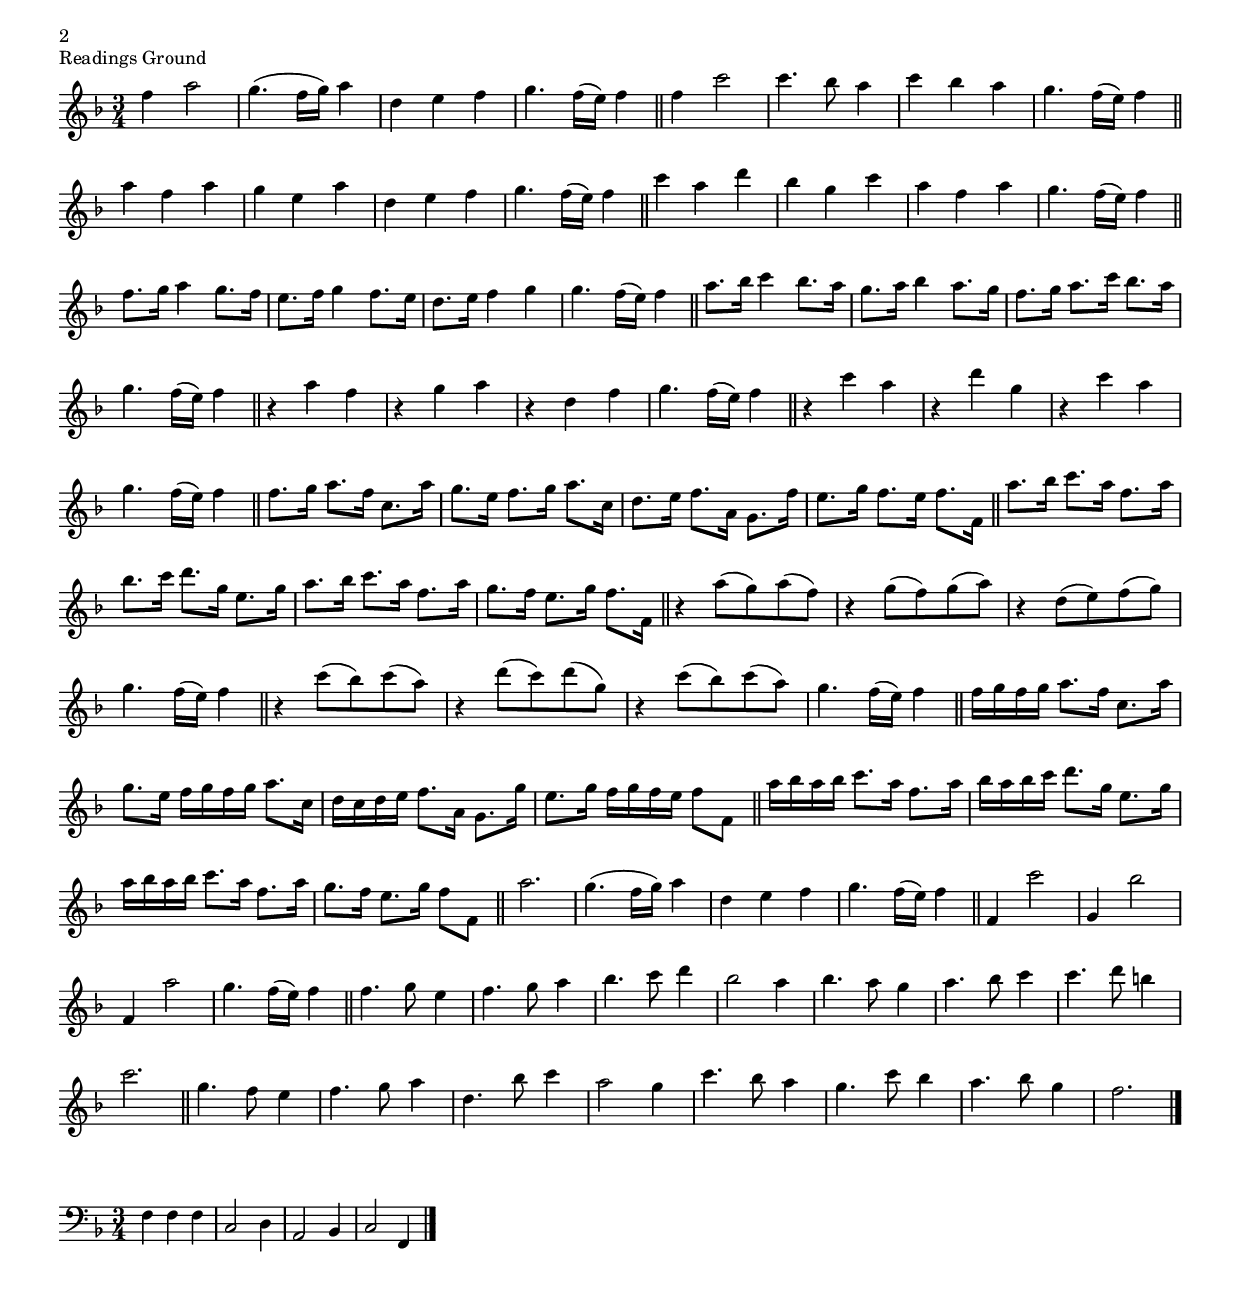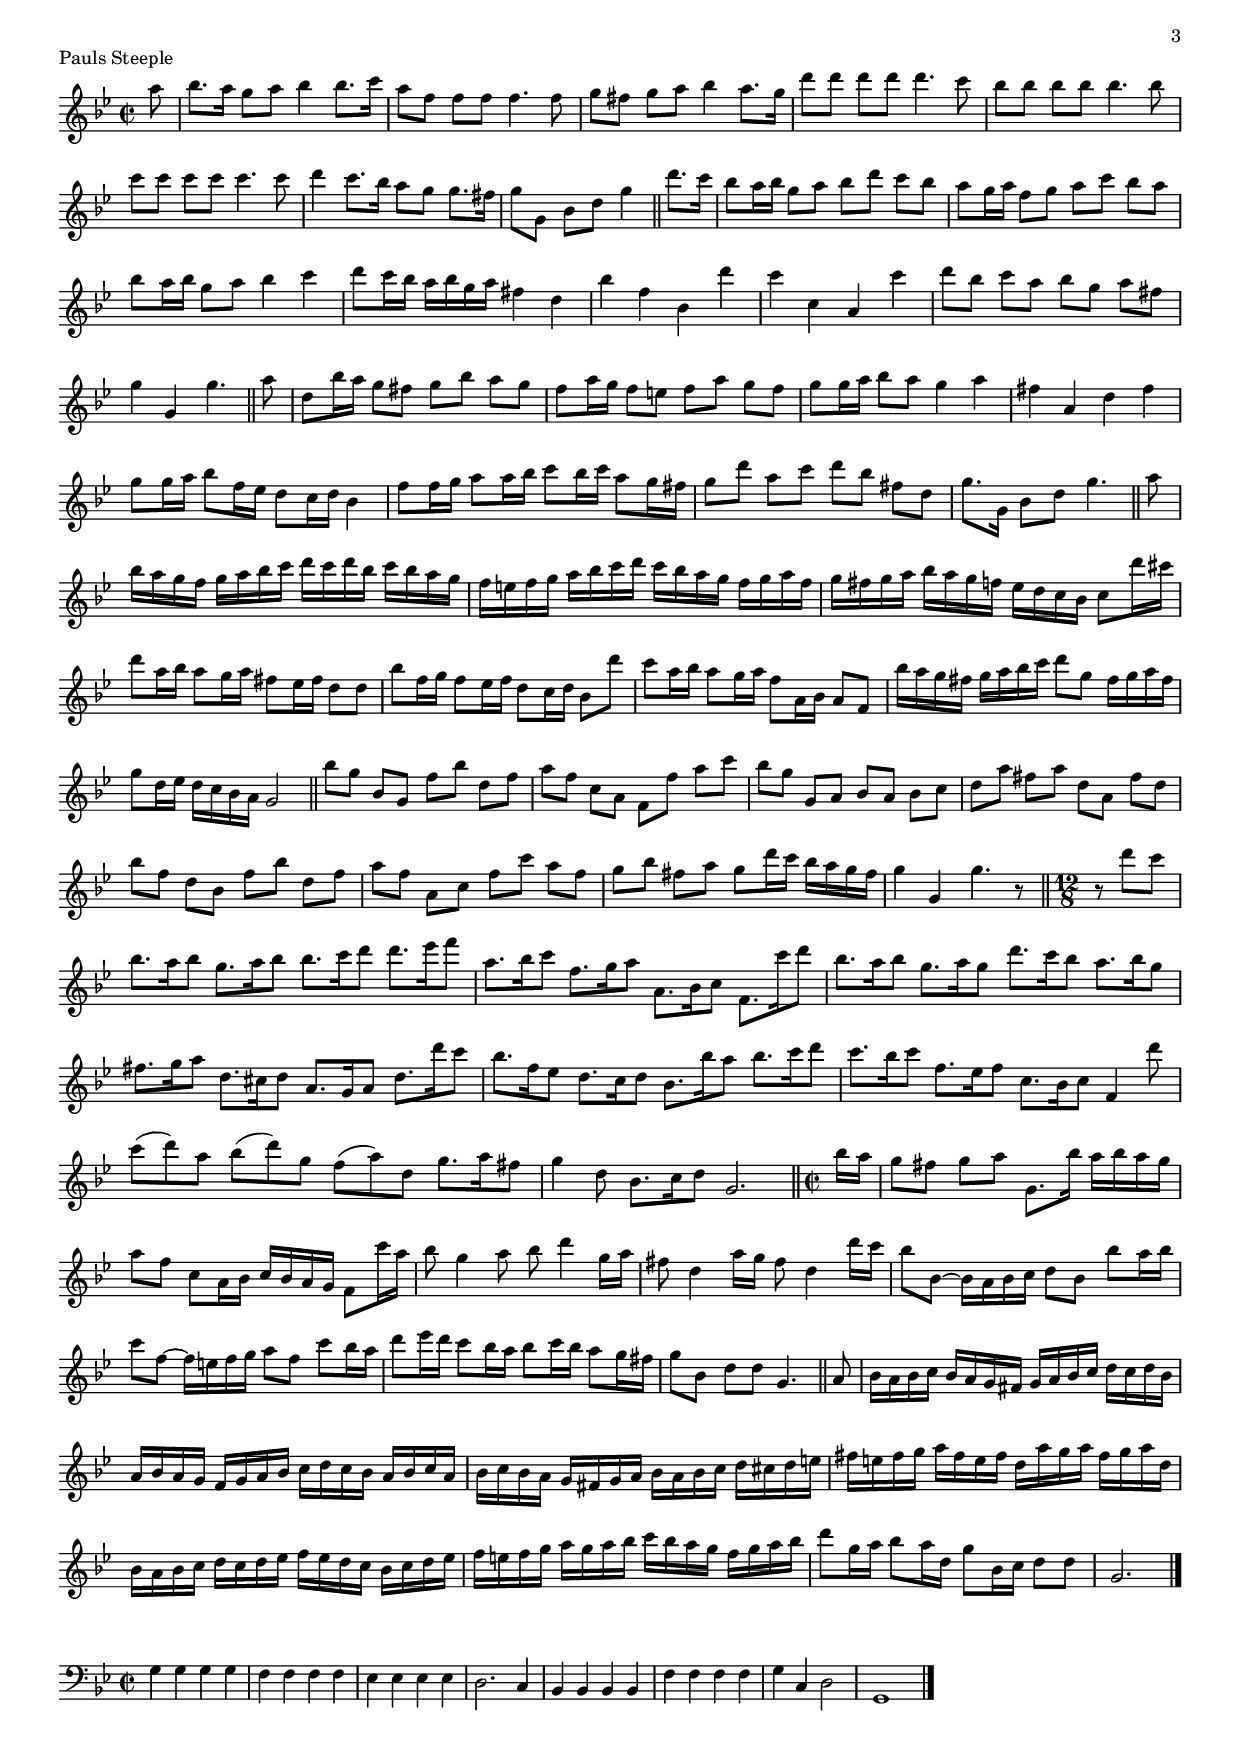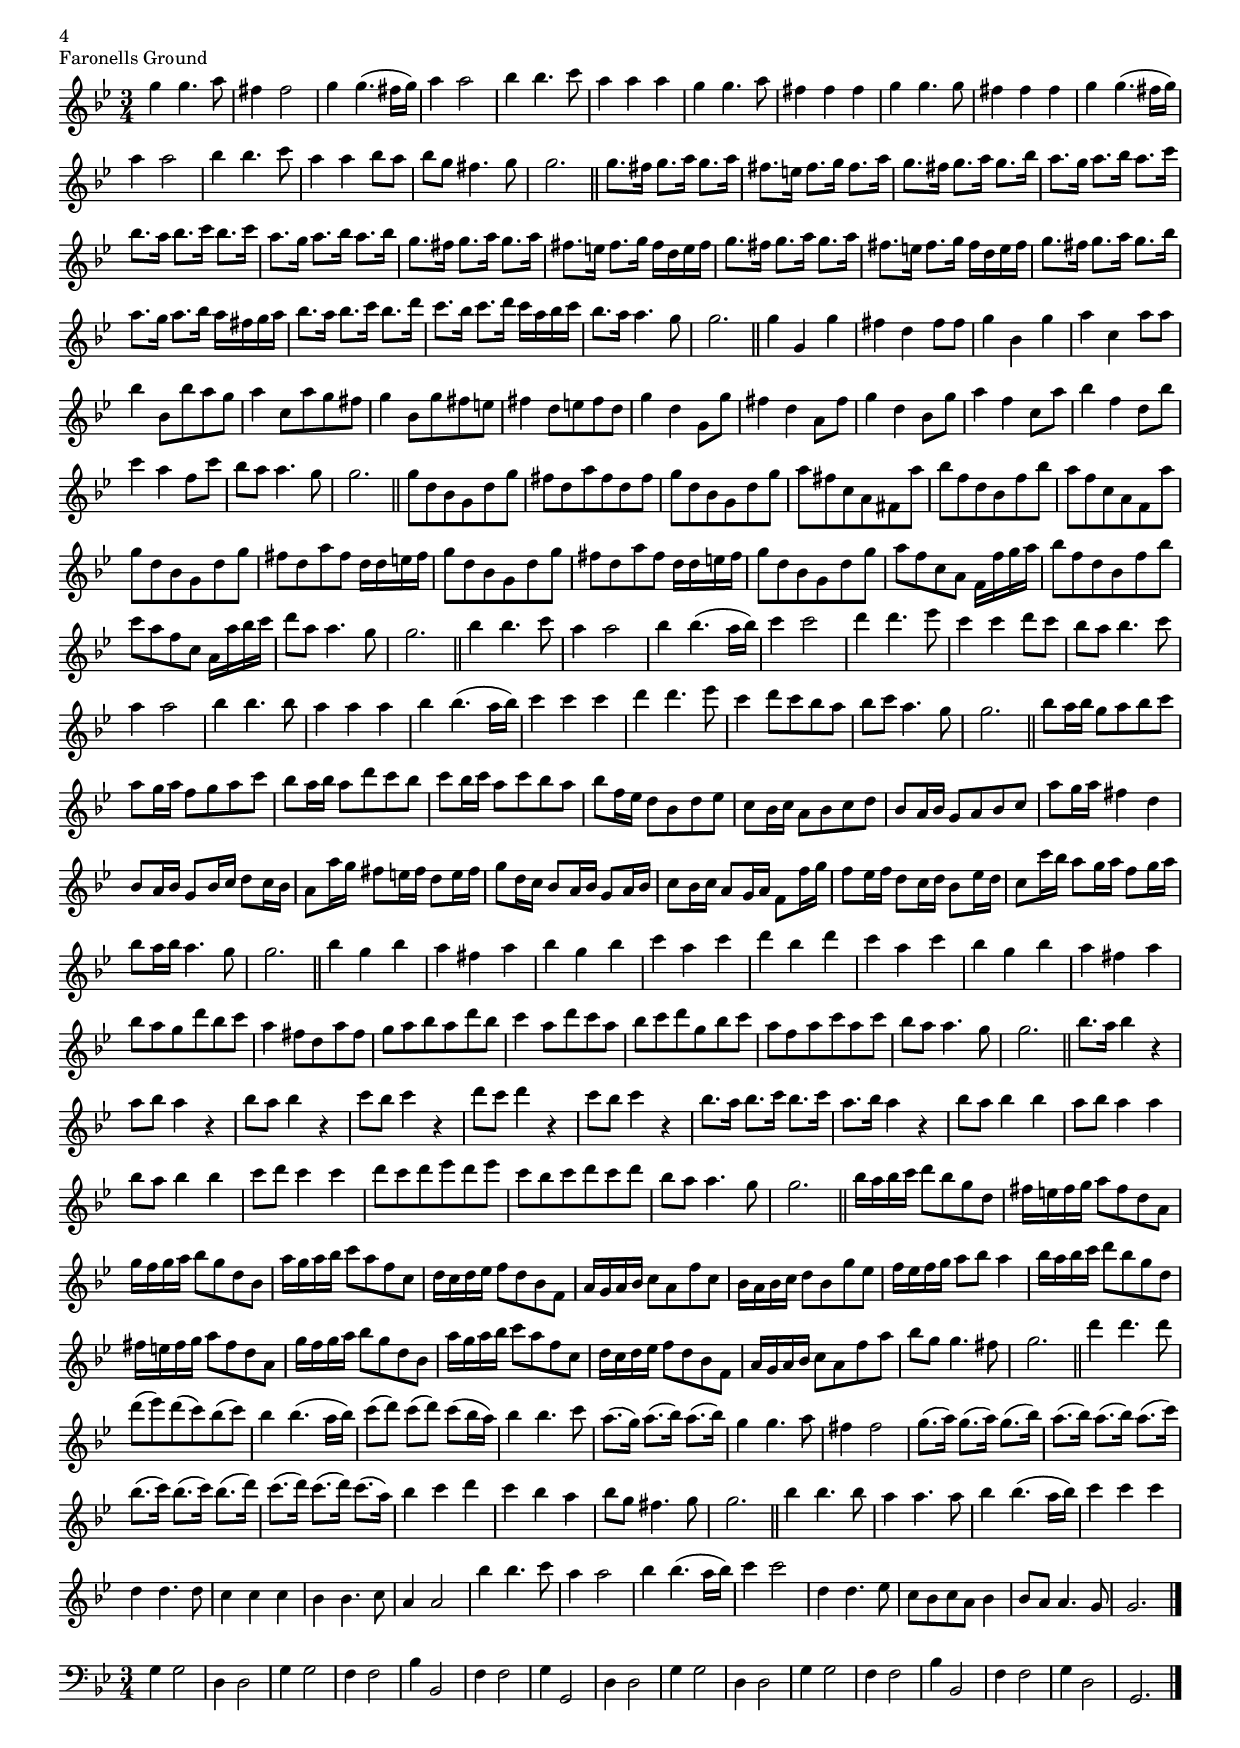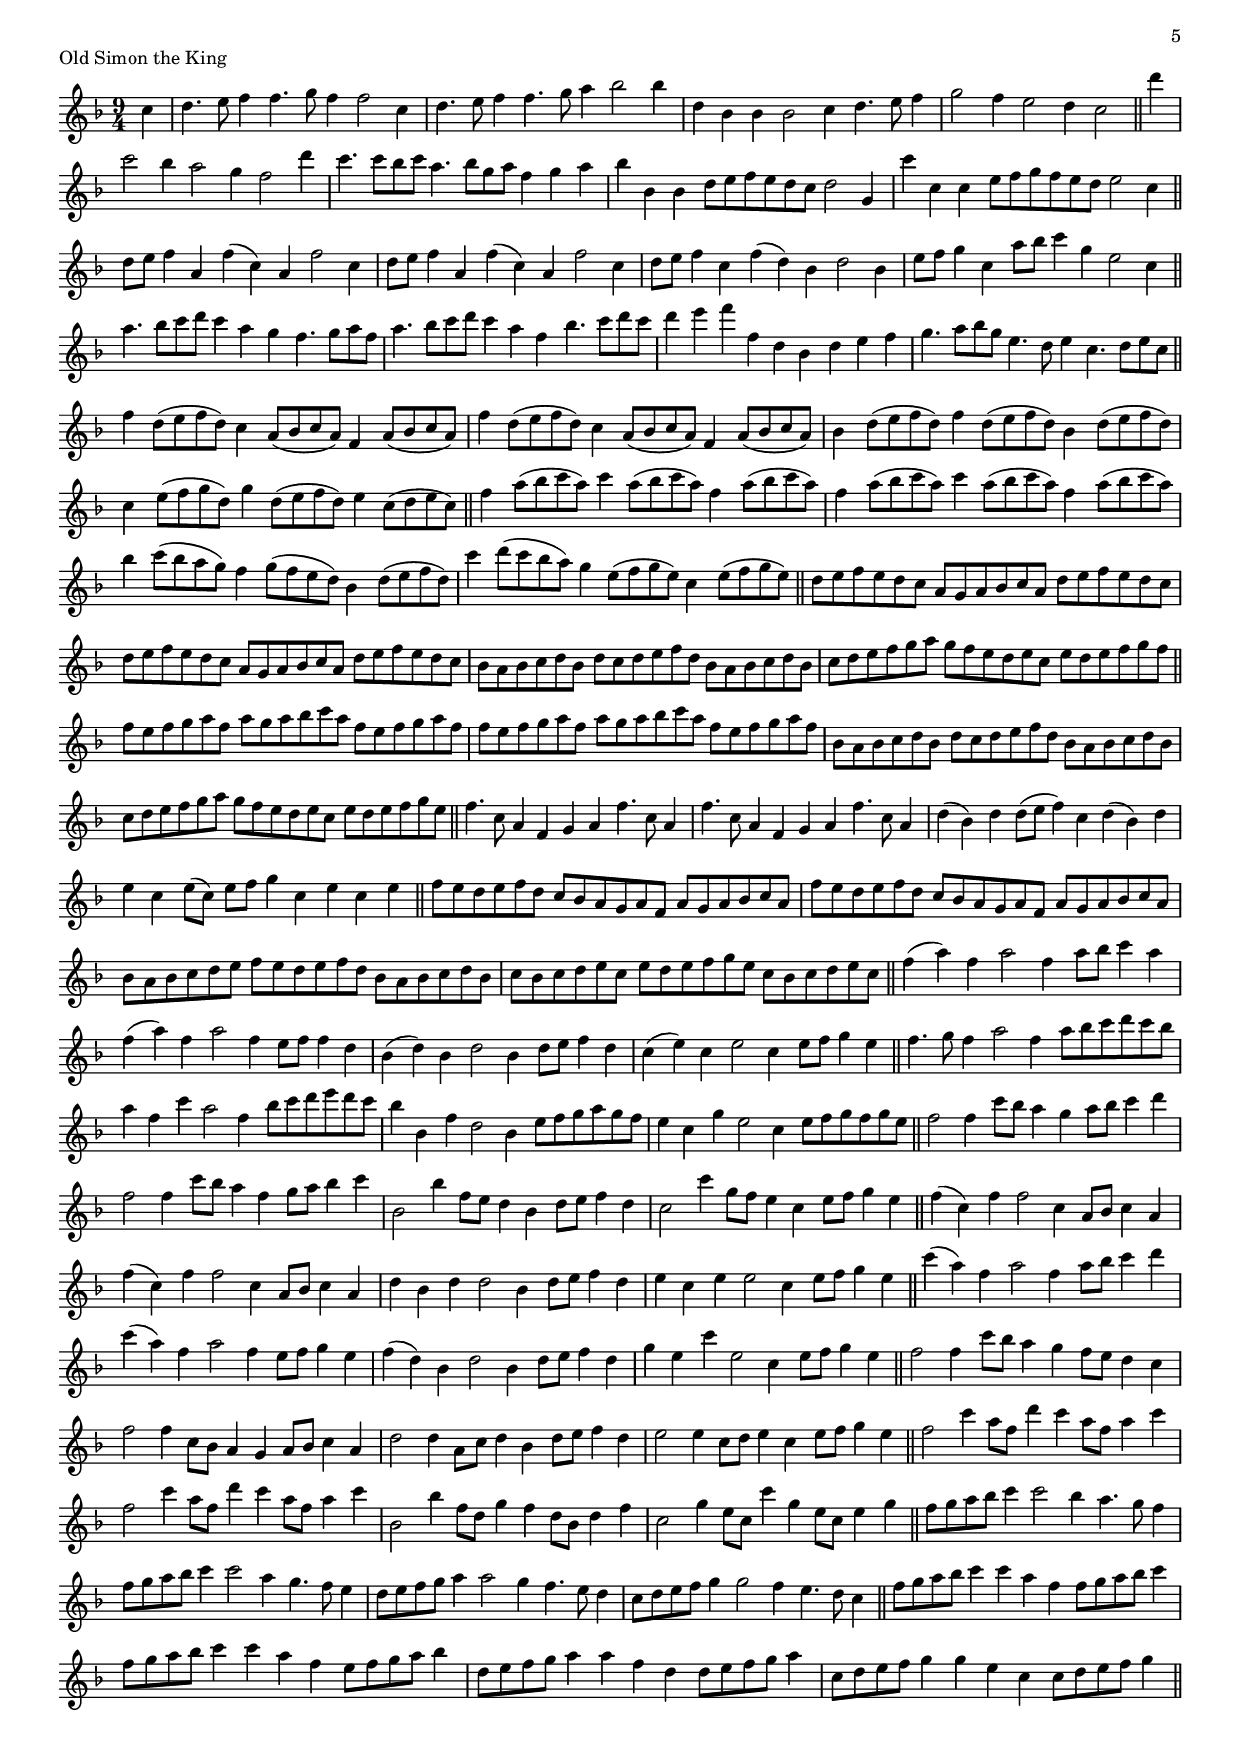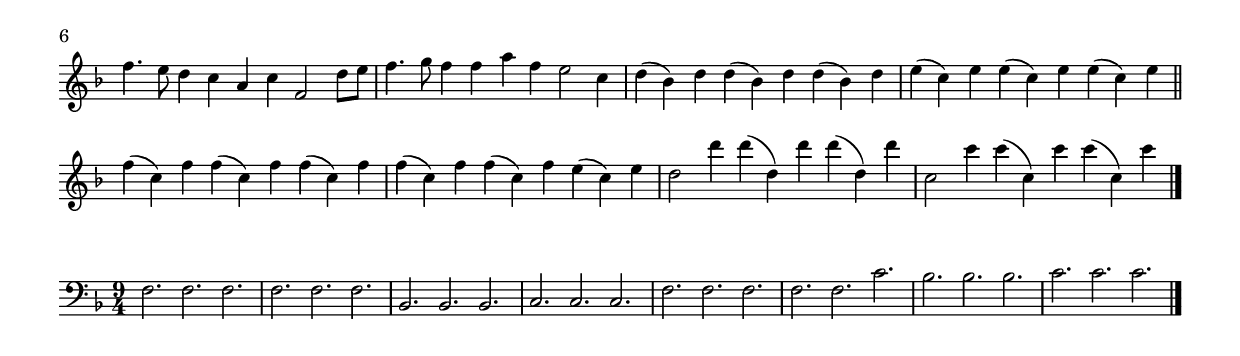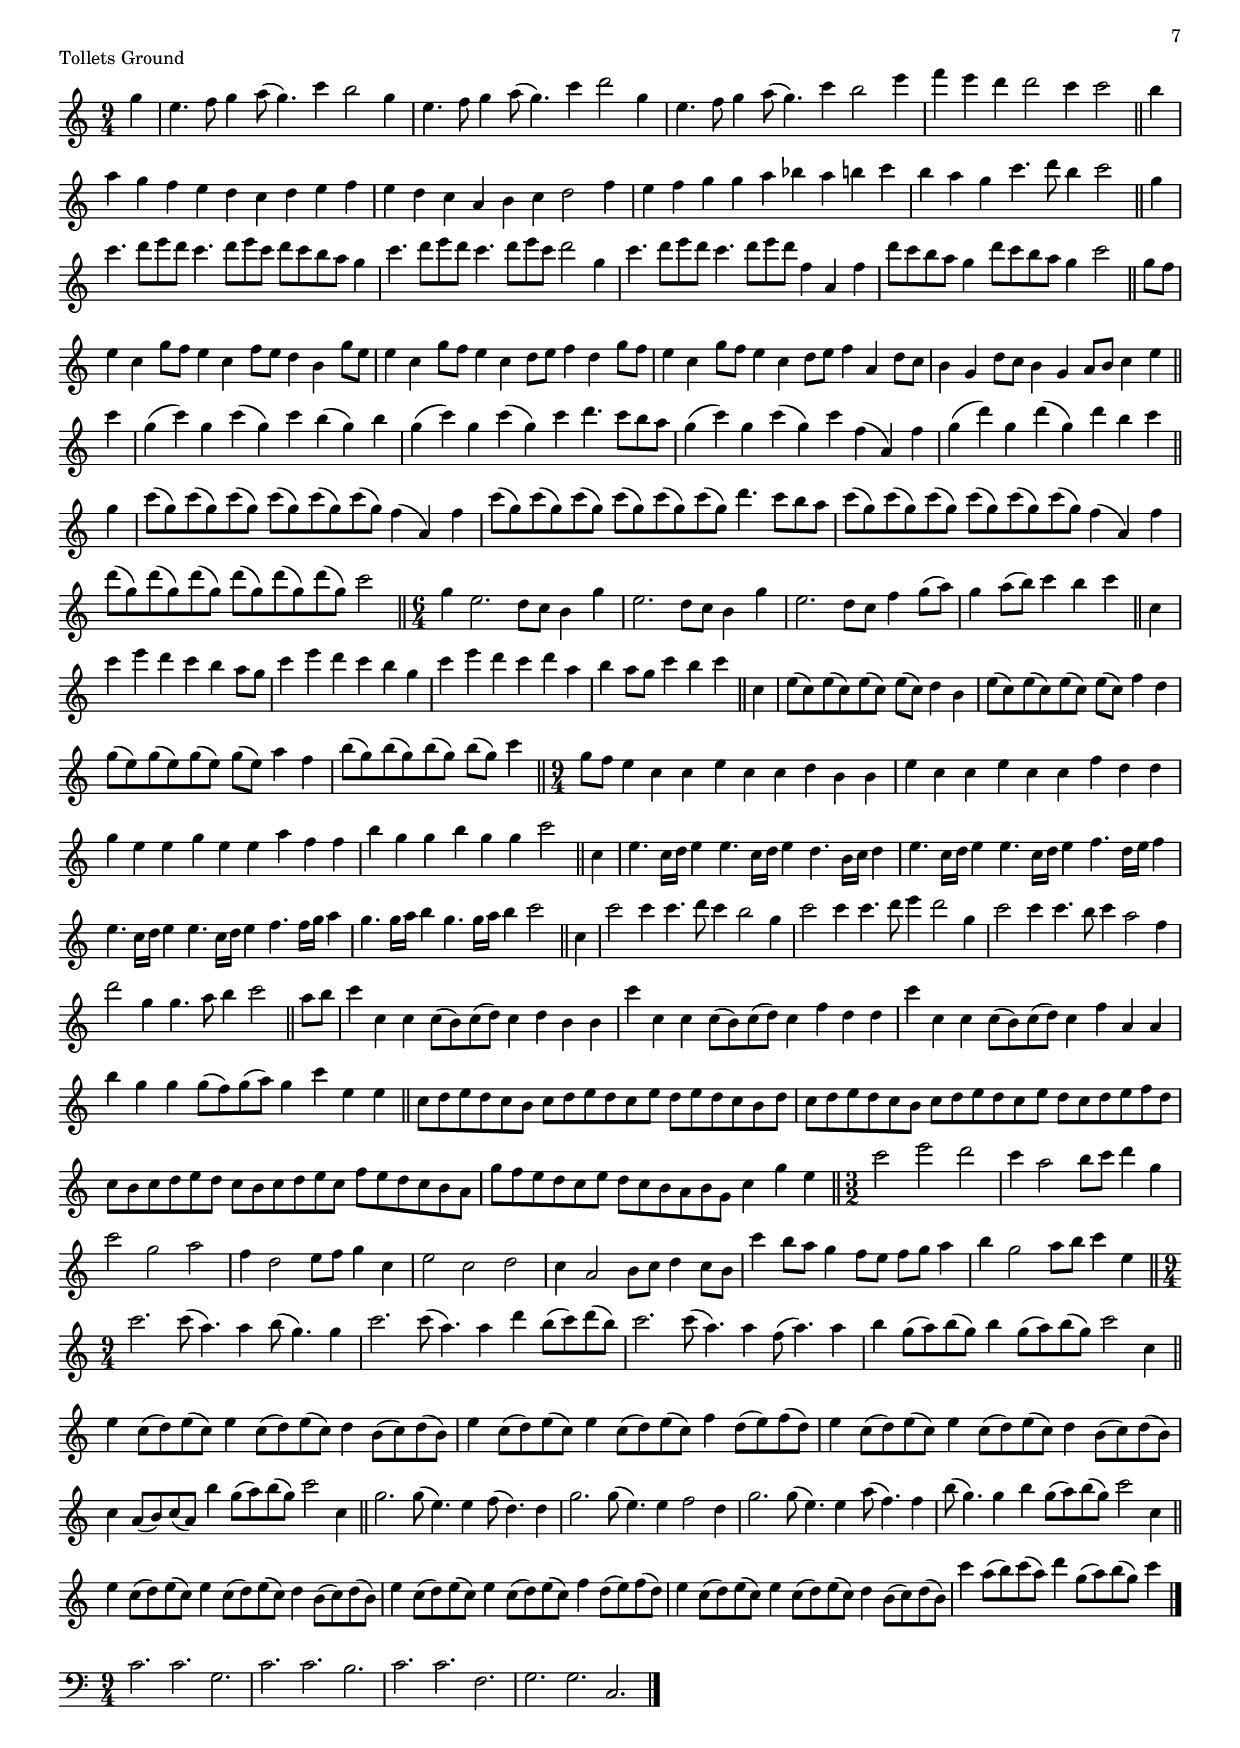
\version "2.18.0"

#(ly:set-option 'point-and-click #f)
#(set-global-staff-size 16)

\paper {
  page-breaking = #ly:minimal-breaking
  ragged-bottom = ##t

  tocPartMarkup = \markup \large \column {
    \hspace #1
    \fill-line { \null \italic \fromproperty #'toc:text \null }
    \hspace #1
  }
  tocItemMarkup = \tocItemWithDotsMarkup
}

tocPart = #(define-music-function (parser location text) (markup?)
   (add-toc-item! 'tocPartMarkup text))

\layout {
  indent = 0.0

  \context {
    \Score
    \remove "Bar_number_engraver"
  }

  \context{
    \Staff
%     \consists "Custos_engraver"
%     \override Custos #'style = #'hufnagel
%     \override Custos #'neutral-direction = #UP
%     \override Rest #'style = #'classical
  }
}

\header {
  title = "The Division Flute"
  subtitle = ""
}

\markuplist \table-of-contents \pageBreak

% \include "title-page.ly"

\tocPart \markup { Part One }
\version "2.16.0"

preamble = {
  \key f \major
  \time 3/4
}

\tocItem \markup { Readings Ground }

\score {
  \relative c'' {
    \preamble

    f4 a2 | g4.( f16 g) a4 | d,4 e f | g4. f16( e) f4 \bar "||"

    f4 c'2 | c4. bes8 a4 | c4 bes a | g4. f16( e) f4 \bar "||"

    a4 f a | g e a | d, e f | g4. f16( e) f4 \bar "||"

    c'4 a d | bes g c | a f a | g4. f16( e) f4 \bar "||"

    f8. g16 a4 g8. f16 | e8. f16 g4 f8. e16 |
    d8. e16 f4 g | g4. f16( e) f4 \bar "||"

    a8. bes16 c4 bes8. a16 | g8. a16 bes4 a8. g16 |
    f8. g16 a8. c16 bes8. a16 | g4. f16( e) f4 \bar "||"

    r4 a f | r g a | r d, f | g4. f16( e) f4 \bar "||"

    r4 c' a | r d g, | r c a | g4. f16( e) f4 \bar "||"

    f8. g16 a8. f16 c8. a'16 | g8. e16 f8. g16 a8. c,16 |
    d8. e16 f8. a,16 g8. f'16 | e8. g16 f8. e16 f8. f,16 \bar "||"

    a'8. bes16 c8. a16 f8. a16 | bes8. c16 d8. g,16 e8. g16 |
    a8. bes16 c8. a16 f8. a16 | g8. f16 e8. g16 f8. f,16 \bar "||"

    r4 a'8( g) a( f) | r4 g8( f) g( a) |
    r4 d,8( e) f( g) | g4. f16( e) f4 \bar "||"

    r4 c'8( bes) c( a) | r4 d8( c) d( g,) |
    r4 c8( bes) c( a) | g4. f16( e) f4 \bar "||"

    f16 g f g a8. f16 c8. a'16 | g8. e16 f g f g a8. c,16 |
    d16 c d e f8. a,16 g8. g'16 | e8. g16 f g f e f8 f, \bar "||"

    a'16 bes a bes c8. a16 f8. a16 | bes16 a bes c d8. g,16 e8. g16 |
    a16 bes a bes c8. a16 f8. a16 | g8. f16 e8. g16 f8 f, \bar "||"

    a'2. | g4.( f16 g) a4 | d,4 e f | g4. f16( e) f4 \bar "||"

    f,4 c''2 | g,4 bes'2 | f,4 a'2 | g4. f16( e) f4 \bar "||"

    f4. g8 e4 | f4. g8 a4 | bes4. c8 d4 | bes2 a4 |
    bes4. a8 g4 | a4. bes8 c4 | c4. d8 b4 | c2. \bar "||"

    g4. f8 e4 | f4. g8 a4 | d,4. bes'8 c4 | a2 g4 |
    c4. bes8 a4 | g4. c8 bes4 | a4. bes8 g4 | f2. \bar "|." \break
  }

  \header {
    piece = "Readings Ground"
  }
}

\score {
  \relative c {
    \preamble
    \clef bass

    f4 f f | c2 d4 | a2 bes4 | c2 f,4 \bar "|."
  }

  \header {
    meter = "Ground bass"
  }
}
 \pageBreak
\version "2.16.0"

preamble = {
  \key bes \major
  \time 2/2
  \set Score.baseMoment = #(ly:make-moment 1 4)
  \set Score.beatStructure = #'(1 1 1 1)
  \defaultTimeSignature
}

\tocItem \markup { Pauls Steeple }

\score {
  \relative c'' {
    \preamble

    \partial 8 a'8 |
    bes8. a16 g8 a bes4 bes8. c16 | a8 f f f f4. f8 |
    g8 fis g a bes4 a8. g16 | d'8 d d d d4. c8 |
    bes8 bes bes bes bes4. bes8 | c8 c c c c4. c8 |
    d4 c8. bes16 a8 g g8. fis16 | g8 g, bes d g4 \bar "||"

    d'8. c16 |
    bes8 a16 bes g8 a bes d c bes | a8 g16 a f8 g a c bes a |
    bes8 a16 bes g8 a bes4 c | d8 c16 bes a bes g a fis4 d |
    bes'4 f bes, d' | c c, a c' | d8 bes c a bes g a fis | g4 g, g'4. \bar "||"

    a8 |
    d,8 bes'16 a g8 fis g bes a g | f8 a16 g f8 e f a g f |
    g8 g16 a bes8 a g4 a | fis4 a, d fis |
    g8 g16 a bes8 f16 es d8 c16 d bes4 | f'8 f16 g a8 a16 bes c8 bes16 c a8 g16 fis |
    g8 d' a c d bes fis d | g8. g,16 bes8 d g4. \bar "||"

    a8 |
    bes16 a g f g a bes c d c d bes c bes a g | f16 e f g a bes c d c bes a g f g a f |
    g16 fis g a bes a g f es d c bes c8 d'16 cis | d8 a16 bes a8 g16 a fis8 es16 fis d8 d |
    bes'8 f16 g f8 es16 f d8 c16 d bes8 d' | c8 a16 bes a8 g16 a f8 a,16 bes a8 f |
    bes'16 a g fis g a bes c d8 g, fis16 g a fis | g8 d16 es d c bes a g2 \bar "||"

    bes'8 g bes, g f' bes d, f | a8 f c a f f' a c |
    bes8 g g, a bes a bes c | d8 a' fis a d, a fis' d |
    bes'8 f d bes f' bes d, f | a8 f a, c f c' a f |
    g8 bes fis a g d'16 c bes a g fis |
    g4 g, g'4. r8 \bar "||"

    \time 12/8
    \set Score.measureLength = #(ly:make-moment 3 8)
    r8 d'8 c |
    \set Score.measureLength = #(ly:make-moment 12 8)
    bes8. a16 bes8 g8. a16 bes8 bes8. c16 d8 d8. es16 f8 |
    a,8. bes16 c8 f,8. g16 a8 a,8. bes16 c8 f,8. c''16 d8 |
    bes8. a16 bes8 g8. a16 g8 d'8. c16 bes8 a8. bes16 g8 |
    fis8. g16 a8 d,8. cis16 d8 a8. g16 a8 d8. d'16 c8 |
    bes8. f16 es8 d8. c16 d8 bes8. bes'16 a8 bes8. c16 d8 |
    c8. bes16 c8 f,8. es16 f8 c8. bes16 c8 f,4 d''8 |
    c8( d) a bes( d) g, f( a) d, g8. a16 fis8 |
    g4 d8 bes8. c16 d8 g,2. \bar "||"

    \time 2/2
    \set Score.baseMoment = #(ly:make-moment 1 4)
    \set Score.beatStructure = #'(1 1 1 1)
    \set Score.measureLength = #(ly:make-moment 2 16)
    bes'16 a |
    \set Score.measureLength = #(ly:make-moment 2 2)
    g8 fis g a g,8. bes'16 a bes a g |
    a8 f c a16 bes c bes a g f8 c''16 a |
    bes8 g4 a8 bes8 d4 g,16 a |
    fis8 d4 a'16 g fis8 d4 d'16 c |
    bes8 bes, ~ bes16 a bes c d8 bes bes' a16 bes |
    c8 f, ~ f16 e f g a8 f c' bes16 a |
    d8 es16 d c8 bes16 a bes8 c16 bes a8 g16 fis |
    g8 bes, d d g,4. \bar "||"

    a8 |
    bes16 a bes c bes a g fis g a bes c d c d bes |
    a16 bes a g f g a bes c d c bes a bes c a |
    bes16 c bes a g fis g a bes a bes c d cis d e |
    fis16 e fis g a fis e fis d a' g a fis g a d, |
    bes16 a bes c d c d es f es d c bes c d es |
    f16 e f g a g a bes c bes a g f g a bes |
    d8 g,16 a bes8 a16 d, g8 bes,16 c d8 d | g,2. \bar "|."
  }

  \header {
    piece = "Pauls Steeple"
  }
}

\score {
  \relative c {
    \preamble
    \clef bass
    g'4 g g g | f f f f | es es es es | d2. c4 |
    bes4 bes bes bes | f'4 f f f | g4 c, d2 | g,1 \bar "|."
  }

  \header {
    meter = "Ground bass"
  }
}
 \pageBreak
\version "2.16.0"

preamble = {
  \key bes \major
  \time 3/4
}

\tocItem \markup { Faronells Ground }

\score {
  \relative c'' {
    \preamble

    g'4 g4. a8 | fis4 fis2 | g4 g4.( fis16 g) | a4 a2 |
    bes4 bes4. c8 | a4 a a | g4 g4. a8 | fis4 fis fis |
    g4 g4. g8 | fis4 fis fis | g4 g4.( fis16 g) | a4 a2 |
    bes4 bes4. c8 | a4 a bes8 a | bes8 g fis4. g8 | g2. \bar "||"

    g8. fis16 g8. a16 g8. a16 | fis8. e16 fis8. g16 fis8. a16 |
    g8. fis16 g8. a16 g8. bes16 | a8. g16 a8. bes16 a8. c16 |
    bes8. a16 bes8. c16 bes8. c16 | a8. g16 a8. bes16 a8. bes16 |
    g8. fis16 g8. a16 g8. a16 | fis8. e16 fis8. g16 fis16 d e fis |
    g8. fis16 g8. a16 g8. a16 | fis8. e16 fis8. g16 fis16 d e fis |
    g8. fis16 g8. a16 g8. bes16 | a8. g16 a8. bes16 a16 fis g a |
    bes8. a16 bes8. c16 bes8. d16 | c8. bes16 c8. d16 c16 a bes c |
    bes8. a16 a4. g8 | g2. \bar "||"

    g4 g, g' | fis4 d fis8 fis | g4 bes, g' | a4 c, a'8 a |
    bes4 bes,8 bes' a g | a4 c,8 a' g fis | g4 bes,8 g' fis e | fis4 d8 e fis d |
    g4 d g,8 g' | fis4 d a8 fis' | g4 d bes8 g' | a4 f c8 a' |
    bes4 f d8 bes' | c4 a f8 c' | bes8 a a4. g8 | g2. \bar "||"

    g8 d bes g d' g | fis8 d a' fis d fis | g8 d bes g d' g | a8 fis c a fis a' |
    bes8 f d bes f' bes | a8 f c a f a' | g8 d bes g d' g | fis8 d a' fis d16 d e fis |
    g8 d bes g d' g | fis8 d a' fis d16 d e fis | g8 d bes g d' g | a8 f c a f16 f' g a |
    bes8 f d bes f' bes | c8 a f c a16 a' bes c | d8 a a4. g8 | g2. \bar "||"

    bes4 bes4. c8 | a4 a2 | bes4 bes4.( a16 bes) | c4 c2 |
    d4 d4. es8 | c4 c d8 c | bes8 a bes4. c8 | a4 a2 |
    bes4 bes4. bes8 | a4 a a | bes4 bes4.( a16 bes) | c4 c c |
    d4 d4. es8 | c4 d8 c bes a | bes8 c a4. g8 | g2. \bar "||"

    bes8 a16 bes g8 a bes c | a8 g16 a f8 g a c |
    bes8 a16 bes a8 d c bes | c8 bes16 c a8 c bes a |
    bes8 f16 es d8 bes d es | c8 bes16 c a8 bes c d |
    bes8 a16 bes g8 a bes c | a'8 g16 a fis4 d |
    bes8 a16 bes g8 bes16 c d8 c16 bes | a8 a'16 g fis8 e16 fis d8 e16 fis |
    g8 d16 c bes8 a16 bes g8 a16 bes | c8 bes16 c a8 g16 a f8 f'16 g |
    f8 es16 f d8 c16 d bes8 es16 d | c8 c'16 bes a8 g16 a f8 g16 a |
    bes8 a16 bes a4. g8 | g2. \bar "||"

    bes4 g bes | a4 fis a | bes4 g bes | c4 a c |
    d4 bes d | c4 a c | bes4 g bes | a4 fis a |
    bes8 a g d' bes c | a4 fis8 d a' fis | g8 a bes a d bes | c4 a8 d c a |
    bes8 c d g, bes c | a8 f a c a c | bes8 a a4. g8 | g2. \bar "||"

    bes8. a16 bes4 r4 | a8 bes a4 r4 | bes8 a bes4 r4 | c8 bes c4 r4 |
    d8 c d4 r4 | c8 bes c4 r4 | bes8. a16 bes8. c16 bes8. c16 | a8. bes16 a4 r4 |
    bes8 a bes4 bes | a8 bes a4 a | bes8 a bes4 bes | c8 d c4 c |
    d8 c d es d es | c8 bes c d c d | bes8 a a4. g8 | g2. \bar "||"

    bes16 a bes c d8 bes g d | fis16 e fis g a8 fis d a |
    g'16 f g a bes8 g d bes | a'16 g a bes c8 a f c |
    d16 c d es f8 d bes f | a16 g a bes c8 a f' c |
    bes16 a bes c d8 bes g' es | f16 es f g a8 bes a4 |
    bes16 a bes c d8 bes g d | fis16 e fis g a8 fis d a |
    g'16 f g a bes8 g d bes | a'16 g a bes c8 a f c |
    d16 c d es f8 d bes f | a16 g a bes c8 a f' a |
    bes8 g g4. fis8 | g2. \bar "||"

    d'4 d4. d8 | d8( es) d( c) bes( c) |
    bes4 bes4.( a16 bes) | c8( d) c( d) c( bes16 a) |
    bes4 bes4. c8 | a8.( g16) a8.( bes16) a8.( bes16) |
    g4 g4. a8 | fis4 fis2 |
    g8.( a16) g8.( a16) g8.( bes16) | a8.( bes16) a8.( bes16) a8.( c16) |
    bes8.( c16) bes8.( c16) bes8.( d16) | c8.( d16) c8.( d16) c8.( a16) |
    bes4 c d | c4 bes a | bes8 g fis4. g8 | g2. \bar "||"

    bes4 bes4. bes8 | a4 a4. a8 | bes4 bes4.( a16 bes) | c4 c c |
    d,4 d4. d8 | c4 c c | bes4 bes4. c8 | a4 a2 |
    bes'4 bes4. c8 | a4 a2 | bes4 bes4.( a16 bes) | c4 c2 |
    d,4 d4. es8 | c8 bes c a bes4 | bes8 a a4. g8 | g2. \bar "|." \break
  }

  \header {
    piece = "Faronells Ground"
  }
}

\score {
  \relative c {
    \preamble
    \clef bass

    g'4 g2 | d4 d2 | g4 g2 | f4 f2 | bes4 bes,2 | f'4 f2 | g4 g,2 | d'4 d2 |
    g4 g2 | d4 d2 | g4 g2 | f4 f2 | bes4 bes,2 | f'4 f2 | g4 d2 | g,2. \bar "|."
  }

  \header {
    meter = "Ground bass"
  }
}
 \pageBreak
\version "2.16.0"

preamble = {
  \key f \major
  \time 9/4
}

\tocItem \markup { Old Simon the King }

\score {
  \relative c'' {
    \preamble

    \partial 4 c4 |
    d4. e8 f4 f4. g8 f4 f2 c4 | d4. e8 f4 f4. g8 a4 bes2 bes4 |
    d,4 bes bes bes2 c4 d4. e8 f4 | g2 f4 e2 d4 c2 \bar "||"

    d'4 |
    c2 bes4 a2 g4 f2 d'4 | c4. c8 bes c a4. bes8 g a f4 g a |
    bes4 bes, bes d8 e f e d c d2 g,4 | c'4 c, c e8 f g f e d e2 c4 \bar "||"

    d8 e f4 a, f'( c) a f'2 c4 | d8 e f4 a, f'( c) a f'2 c4 |
    d8 e f4 c f( d) bes d2 bes4 | e8 f g4 c, a'8 bes c4 g e2 c4 \bar "||"

    a'4. bes8 c d c4 a g f4. g8 a f | a4. bes8 c d c4 a f bes4. c8 d c |
    d4 e f f, d bes d e f | g4. a8 bes g e4. d8 e4 c4. d8 e c \bar "||"

    f4 d8( e f d) c4 a8( bes c a) f4 a8( bes c a) |
    f'4 d8( e f d) c4 a8( bes c a) f4 a8( bes c a) |
    bes4 d8( e f d) f4 d8( e f d) bes4 d8( e f d) |
    c4 e8( f g d) g4 d8( e f d) e4 c8( d e c) \bar "||"

    f4 a8( bes c a) c4 a8( bes c a) f4 a8( bes c a) |
    f4 a8( bes c a) c4 a8( bes c a) f4 a8( bes c a) |
    bes4 c8( bes a g) f4 g8( f e d) bes4 d8( e f d) |
    c'4 d8( c bes a) g4 e8( f g e) c4 e8( f g e) \bar "||"

    d8 e f e d c a8 g a bes c a d8 e f e d c |
    d8 e f e d c a8 g a bes c a d8 e f e d c |
    bes8 a bes c d bes d8 c d e f d bes8 a bes c d bes |
    c8 d e f g a g8 f e d e c e8 d e f g f \bar "||"

    f8 e f g a f a8 g a bes c a f8 e f g a f |
    f8 e f g a f a8 g a bes c a f8 e f g a f |
    bes,8 a bes c d bes d8 c d e f d bes8 a bes c d bes |
    c8 d e f g a g8 f e d e c e8 d e f g e \bar "||"

    f4. c8 a4 f g a f'4. c8 a4 | f'4. c8 a4 f g a f'4. c8 a4 |
    d4( bes) d d8( e f4) c d( bes) d | e4 c e8( c) e f g4 c, e c e \bar "||"

    f8 e d e f d c8 bes a g a f a8 g a bes c a |
    f'8 e d e f d c8 bes a g a f a8 g a bes c a |
    bes8 a bes c d e f8 e d e f d bes8 a bes c d bes |
    c8 bes c d e c e8 d e f g e c8 bes c d e c \bar "||"

    f4( a) f a2 f4 a8 bes c4 a | f4( a) f a2 f4 e8 f f4 d |
    bes4( d) bes d2 bes4 d8 e f4 d | c4( e) c e2 c4 e8 f g4 e \bar "||"

    f4. g8 f4 a2 f4 a8 bes c d c bes | a4 f c' a2 f4 bes8 c d e d c |
    bes4 bes, f' d2 bes4 e8 f g a g f | e4 c g' e2 c4 e8 f g f g e \bar "||"

    f2 f4 c'8 bes a4 g a8 bes c4 d | f,2 f4 c'8 bes a4 f g8 a bes4 c |
    bes,2 bes'4 f8 e d4 bes d8 e f4 d | c2 c'4 g8 f e4 c e8 f g4 e \bar "||"

    f4( c) f f2 c4 a8 bes c4 a | f'4( c) f f2 c4 a8 bes c4 a |
    d4 bes d d2 bes4 d8 e f4 d | e4 c e e2 c4 e8 f g4 e \bar "||"

    c'4( a) f a2 f4 a8 bes c4 d | c4( a) f a2 f4 e8 f g4 e |
    f4( d) bes d2 bes4 d8 e f4 d | g4 e c' e,2 c4 e8 f g4 e \bar "||"

    f2 f4 c'8 bes a4 g f8 e d4 c | f2 f4 c8 bes a4 g a8 bes c4 a |
    d2 d4 a8 c d4 bes d8 e f4 d | e2 e4 c8 d e4 c e8 f g4 e \bar "||"

    f2 c'4 a8 f d'4 c a8 f a4 c | f,2 c'4 a8 f d'4 c a8 f a4 c |
    bes,2 bes'4 f8 d g4 f d8 bes d4 f | c2 g'4 e8 c c'4 g e8 c e4 g \bar "||"

    f8 g a bes c4 c2 bes4 a4. g8 f4 | f8 g a bes c4 c2 a4 g4. f8 e4 |
    d8 e f g a4 a2 g4 f4. e8 d4 | c8 d e f g4 g2 f4 e4. d8 c4 \bar "||"

    f8 g a bes c4 c a f f8 g a bes c4 | f,8 g a bes c4 c a f e8 f g a bes4 |
    d,8 e f g a4 a f d d8 e f g a4 | c,8 d e f g4 g e c c8 d e f g4 \bar "||"

    f4. e8 d4 c a c f,2 d'8 e | f4. g8 f4 f a f e2 c4 |
    d4( bes) d d( bes) d d( bes) d | e4( c) e e4( c) e e4( c) e \bar "||"

    f4( c) f f4( c) f f4( c) f | f4( c) f f4( c) f e( c) e |
    d2 d'4 d( d,) d' d( d,) d' | c,2 c'4 c( c,) c' c( c,) c' \bar "|."
  }

  \header {
    piece = "Old Simon the King"
  }
}


\score {
  \relative c {
    \preamble
    \clef bass

    f2. f f | f2. f f | bes,2. bes bes | c2. c c |
    f2. f f | f2. f c' | bes2. bes bes | c2. c c \bar "|."
  }

  \header {
    meter = "Ground bass"
  }
}
 \pageBreak
\version "2.16.0"

preamble = {
  \key c \major
  \time 9/4
}

\tocItem \markup { Tollets Ground }

\score {
  \relative c'' {
    \preamble

    \partial 4 g'4
    e4. f8 g4 a8( g4.) c4 b2 g4 | e4. f8 g4 a8( g4.) c4 d2 g,4 |
    e4. f8 g4 a8( g4.) c4 b2 e4 | f4 e d d2 c4 c2 \bar "||"

    b4 | a4 g f e d c d e f | e4 d c a b c d2 f4 |
    e4 f g g a bes a b c | b4 a g c4. d8 b4 c2 \bar "||"

    g4 | c4. d8 e d c4. d8 e c d8 c b a g4 | c4. d8 e d c4. d8 e c d2 g,4 |
    c4. d8 e d c4. d8 e d f,4 a, f' | d'8 c b a g4 d'8 c b a g4 c2 \bar "||"

    g8 f | e4 c g'8 f e4 c f8 e d4 b g'8 e | e4 c g'8 f e4 c d8 e f4 d g8 f |
    e4 c g'8 f e4 c d8 e f4 a,4 d8 c | b4 g d'8 c b4 g a8 b c4 e \bar "||"

    c'4 | g( c) g c( g) c b( g) b | g4( c) g c( g) c d4. c8 b a |
    g4( c) g c( g) c f,( a,) f' | g4( d') g, d'( g,) d' b c \bar "||"

    g4 | c8( g) c( g) c( g) c( g) c( g) c( g) f4( a,) f' |
    c'8( g) c8( g) c( g) c( g) c( g) c( g) d'4. c8 b a |
    c8( g) c8( g) c( g) c( g) c( g) c( g) f4( a,) f' |
    d'8( g,) d'( g,) d'( g,) d'( g,) d'( g,) d'( g,) c2 \bar "||"

    \time 6/4
    \set Timing.measurePosition = #(ly:make-moment -1/4)
    g4 | e2. d8 c b4 g' | e2. d8 c b4 g' | e2. d8 c f4 g8( a) | g4 a8( b) c4 b c \bar "||"

    c,4 | c'4 e d c b a8 g | c4 e d c b g | c4 e d c d a | b4 a8 g c4 b c \bar "||"

    c,4 | e8( c) e( c) e( c) e( c) d4 b | e8( c) e( c) e( c) e( c) f4 d |
    g8( e) g( e) g( e) g( e) a4 f | b8( g) b( g) b( g) b( g) c4 \bar "||"

    \time 9/4
    \set Timing.measurePosition = #(ly:make-moment -1/4)
    g8 f | e4 c c e c c d b b | e4 c c e c c f d d | g4 e e g e e a f f | b4 g g b g g c2 \bar "||"

    c,4 | e4. c16 d e4 e4. c16 d e4 d4. b16 c d4 | e4. c16 d e4 e4. c16 d e4 f4. d16 e f4 |
    e4. c16 d e4 e4. c16 d e4 f4. f16 g a4 | g4. g16 a b4 g4. g16 a b4 c2 \bar "||"

    c,4 | c'2 c4 c4. d8 c4 b2 g4 | c2 c4 c4. d8 e4 d2 g,4 |
    c2 c4 c4. b8 c4 a2 f4 | d'2 g,4 g4. a8 b4 c2 \bar "||"

    a8 b | c4 c, c c8( b) c( d) c4 d b b | c'4 c, c c8( b) c( d) c4 f d d |
    c'4 c, c c8( b) c( d)  c4 f a, a | b'4 g g g8( f) g( a) g4 c e, e \bar "||"

    c8 d e d c b c d e d c e d e d c b d |
    c8 d e d c b c d e d c e d c d e f d |
    c8 b c d e d c b c d e c f e d c b a |
    g'8 f e d c e d c b a b g c4 g' e \bar "||"

    \time 3/2
    c'2 e d | c4 a2 b8 c d4 g, | c2 g a | f4 d2 e8 f g4 c, |
    e2 c d | c4 a2 b8 c d4 c8 b | c'4 b8 a g4 f8 e f g a4 | b4 g2 a8 b c4 e, \bar "||"

    \time 9/4
    c'2. c8( a4.) a4 b8( g4.) g4 | c2. c8( a4.) a4 d4 b8( c) d( b) |
    c2. c8( a4.) a4 f8( a4.) a4 | b4 g8( a) b( g) b4 g8( a) b( g) c2 c,4 \bar "||"

    e4 c8( d) e( c) e4 c8( d) e( c) d4 b8( c) d( b) |
    e4 c8( d) e( c) e4 c8( d) e( c) f4 d8( e) f( d) |
    e4 c8( d) e( c) e4 c8( d) e( c) d4 b8( c) d( b) |
    c4 a8( b) c( a) b'4 g8( a) b( g) c2 c,4 \bar "||"

    g'2. g8( e4.) e4 f8( d4.) d4 | g2. g8( e4.) e4 f2 d4 |
    g2. g8( e4.) e4 a8( f4.) f4 | b8( g4.) g4 b4 g8( a) b( g) c2 c,4 \bar "||"

    e4 c8( d) e( c) e4 c8( d) e( c) d4 b8( c) d( b) |
    e4 c8( d) e( c) e4 c8( d) e( c) f4 d8( e) f( d) |
    e4 c8( d) e( c) e4 c8( d) e( c) d4 b8( c) d( b) |
    c'4 a8( b) c( a) d4 g,8( a) b( g) c4 \bar "|."
  }

  \header {
    piece = "Tollets Ground"
  }
}

\score {
  \relative c {
    \preamble
    \clef bass

    c'2. c g | c2. c b | c2. c f, | g2. g c, \bar "|."
  }

  \header {
    meter = "Ground bass"
  }
}
 \pageBreak

